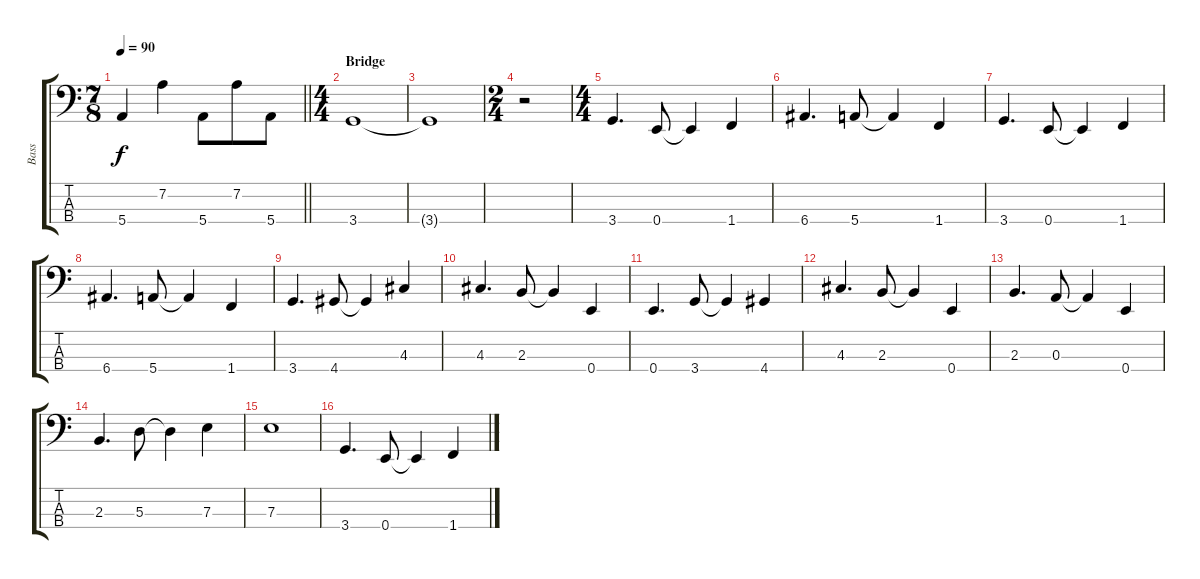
\track ("Bass" "Bass") {instrument electricbassfinger}
\staff {score tabs}
\tuning (G2 D2 A1 E1) {hide}
\ts (7 8)
\tempo 90
\clef f4
\barLineRight lightlight
\ks c
5.4.4{dy f} 7.2.4 5.4.8 7.2.8 5.4.8 |
\ts (4 4)
\section ("" "Bridge")
3.4.1 |
3.4{t}.1 |
\ts (2 4)
r.2 |
\ts (4 4)
3.4.4{d} 0.4.8 0.4{t}.4 1.4.4 |
6.4.4{d} 5.4.8 5.4{t}.4 1.4.4 |
3.4.4{d} 0.4.8 0.4{t}.4 1.4.4 |
6.4.4{d} 5.4.8 5.4{t}.4 1.4.4 |
3.4.4{d} 4.4.8 4.4{t}.4 4.3.4 |
4.3.4{d} 2.3.8 2.3{t}.4 0.4.4 |
0.4.4{d} 3.4.8 3.4{t}.4 4.4.4 |
4.3.4{d} 2.3.8 2.3{t}.4 0.4.4 |
2.3.4{d} 0.3.8 0.3{t}.4 0.4.4 |
2.3.4{d} 5.3.8 5.3{t}.4 7.3.4 |
7.3.1 |
3.4.4{d} 0.4.8 0.4{t}.4 1.4.4
